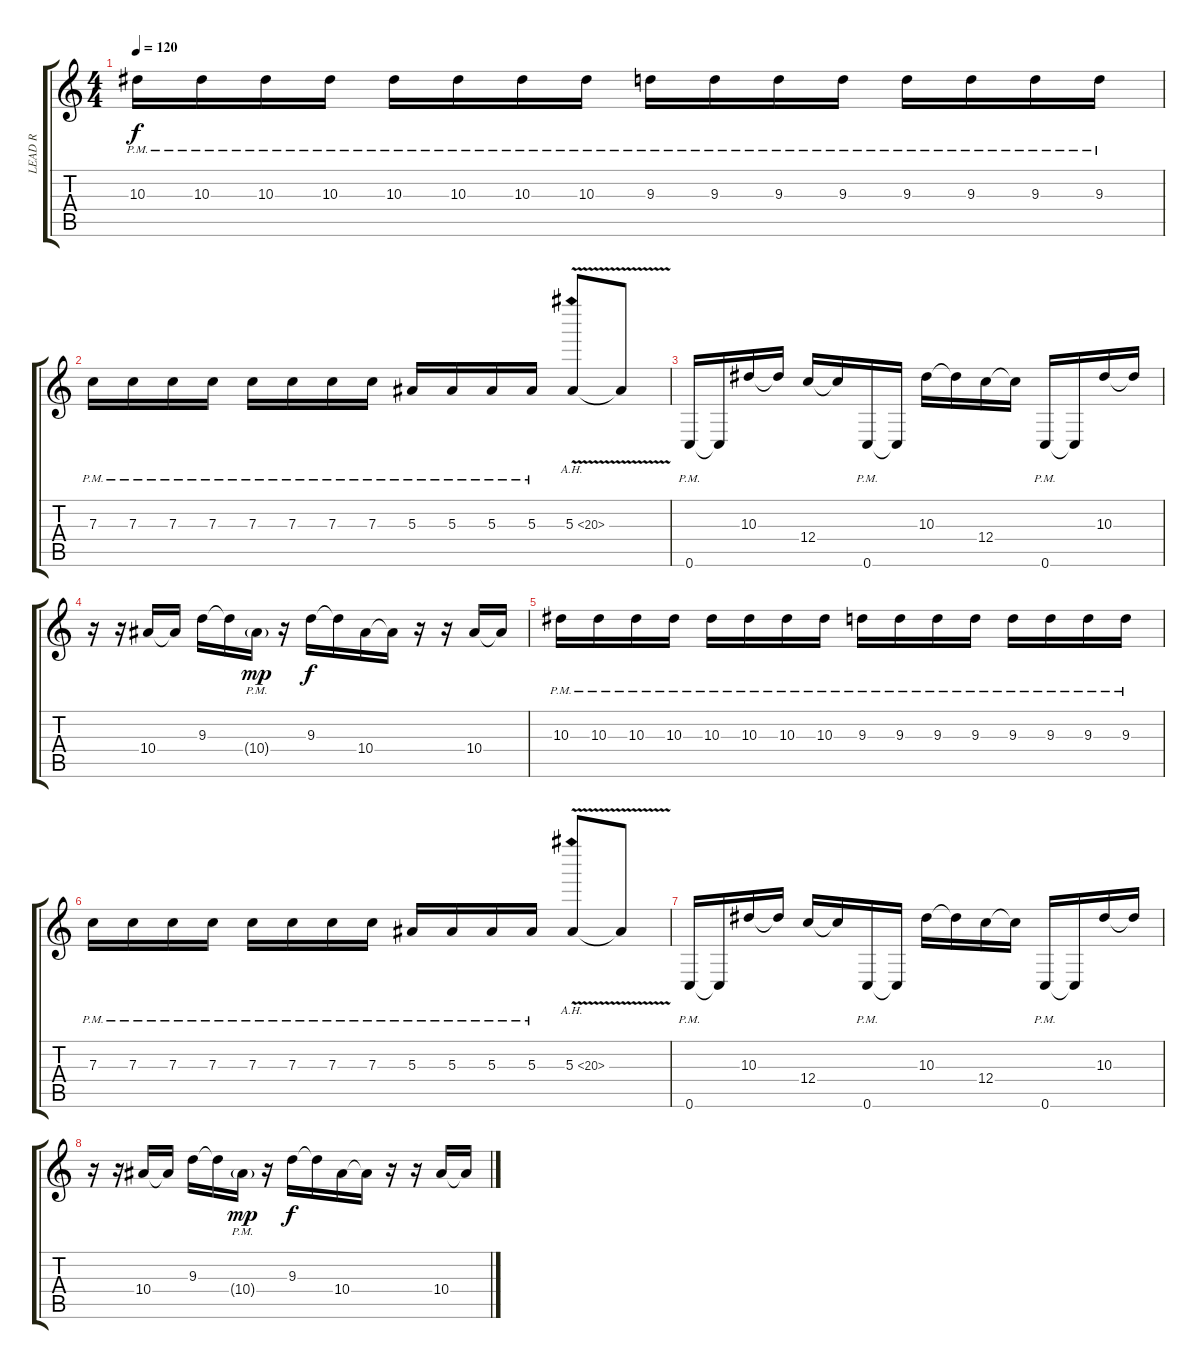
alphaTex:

\track ("LEAD R" "LEAD R") {instrument overdrivenguitar}
\staff {score tabs}
\tuning (D4 A3 F3 C3 G2 C2) {hide}
\ts (4 4)
\tempo 120
\clef g2
\ks c
10.3{pm}.16{dy f} 10.3{pm}.16 10.3{pm}.16 10.3{pm}.16 10.3{pm}.16 10.3{pm}.16 10.3{pm}.16 10.3{pm}.16 9.3{pm}.16 9.3{pm}.16 9.3{pm}.16 9.3{pm}.16 9.3{pm}.16 9.3{pm}.16 9.3{pm}.16 9.3{pm}.16 |
7.3{pm}.16 7.3{pm}.16 7.3{pm}.16 7.3{pm}.16 7.3{pm}.16 7.3{pm}.16 7.3{pm}.16 7.3{pm}.16 5.3{pm}.16 5.3{pm}.16 5.3{pm}.16 5.3{pm}.16 5.3{ah 15 v}.8 5.3{t}.8 |
0.6{pm}.16 0.6{t}.16 10.3.16 10.3{t}.16 12.4.16 12.4{t}.16 0.6{pm}.16 0.6{t}.16 10.3.16 10.3{t}.16 12.4.16 12.4{t}.16 0.6{pm}.16 0.6{t}.16 10.3.16 10.3{t}.16 |
r.16 r.16 10.4.16 10.4{t}.16 9.3.16 9.3{t}.16 10.4{g pm}.16{dy mp} r.16 9.3.16{dy f} 9.3{t}.16 10.4.16 10.4{t}.16 r.16 r.16 10.4.16 10.4{t}.16 |
10.3{pm}.16 10.3{pm}.16 10.3{pm}.16 10.3{pm}.16 10.3{pm}.16 10.3{pm}.16 10.3{pm}.16 10.3{pm}.16 9.3{pm}.16 9.3{pm}.16 9.3{pm}.16 9.3{pm}.16 9.3{pm}.16 9.3{pm}.16 9.3{pm}.16 9.3{pm}.16 |
7.3{pm}.16 7.3{pm}.16 7.3{pm}.16 7.3{pm}.16 7.3{pm}.16 7.3{pm}.16 7.3{pm}.16 7.3{pm}.16 5.3{pm}.16 5.3{pm}.16 5.3{pm}.16 5.3{pm}.16 5.3{ah 15 v}.8 5.3{t}.8 |
0.6{pm}.16{volume 13} 0.6{t}.16 10.3.16 10.3{t}.16 12.4.16 12.4{t}.16 0.6{pm}.16 0.6{t}.16 10.3.16 10.3{t}.16 12.4.16 12.4{t}.16 0.6{pm}.16 0.6{t}.16 10.3.16 10.3{t}.16 |
r.16 r.16 10.4.16 10.4{t}.16 9.3.16 9.3{t}.16 10.4{g pm}.16{dy mp} r.16 9.3.16{dy f} 9.3{t}.16 10.4.16 10.4{t}.16 r.16 r.16 10.4.16 10.4{t}.16
